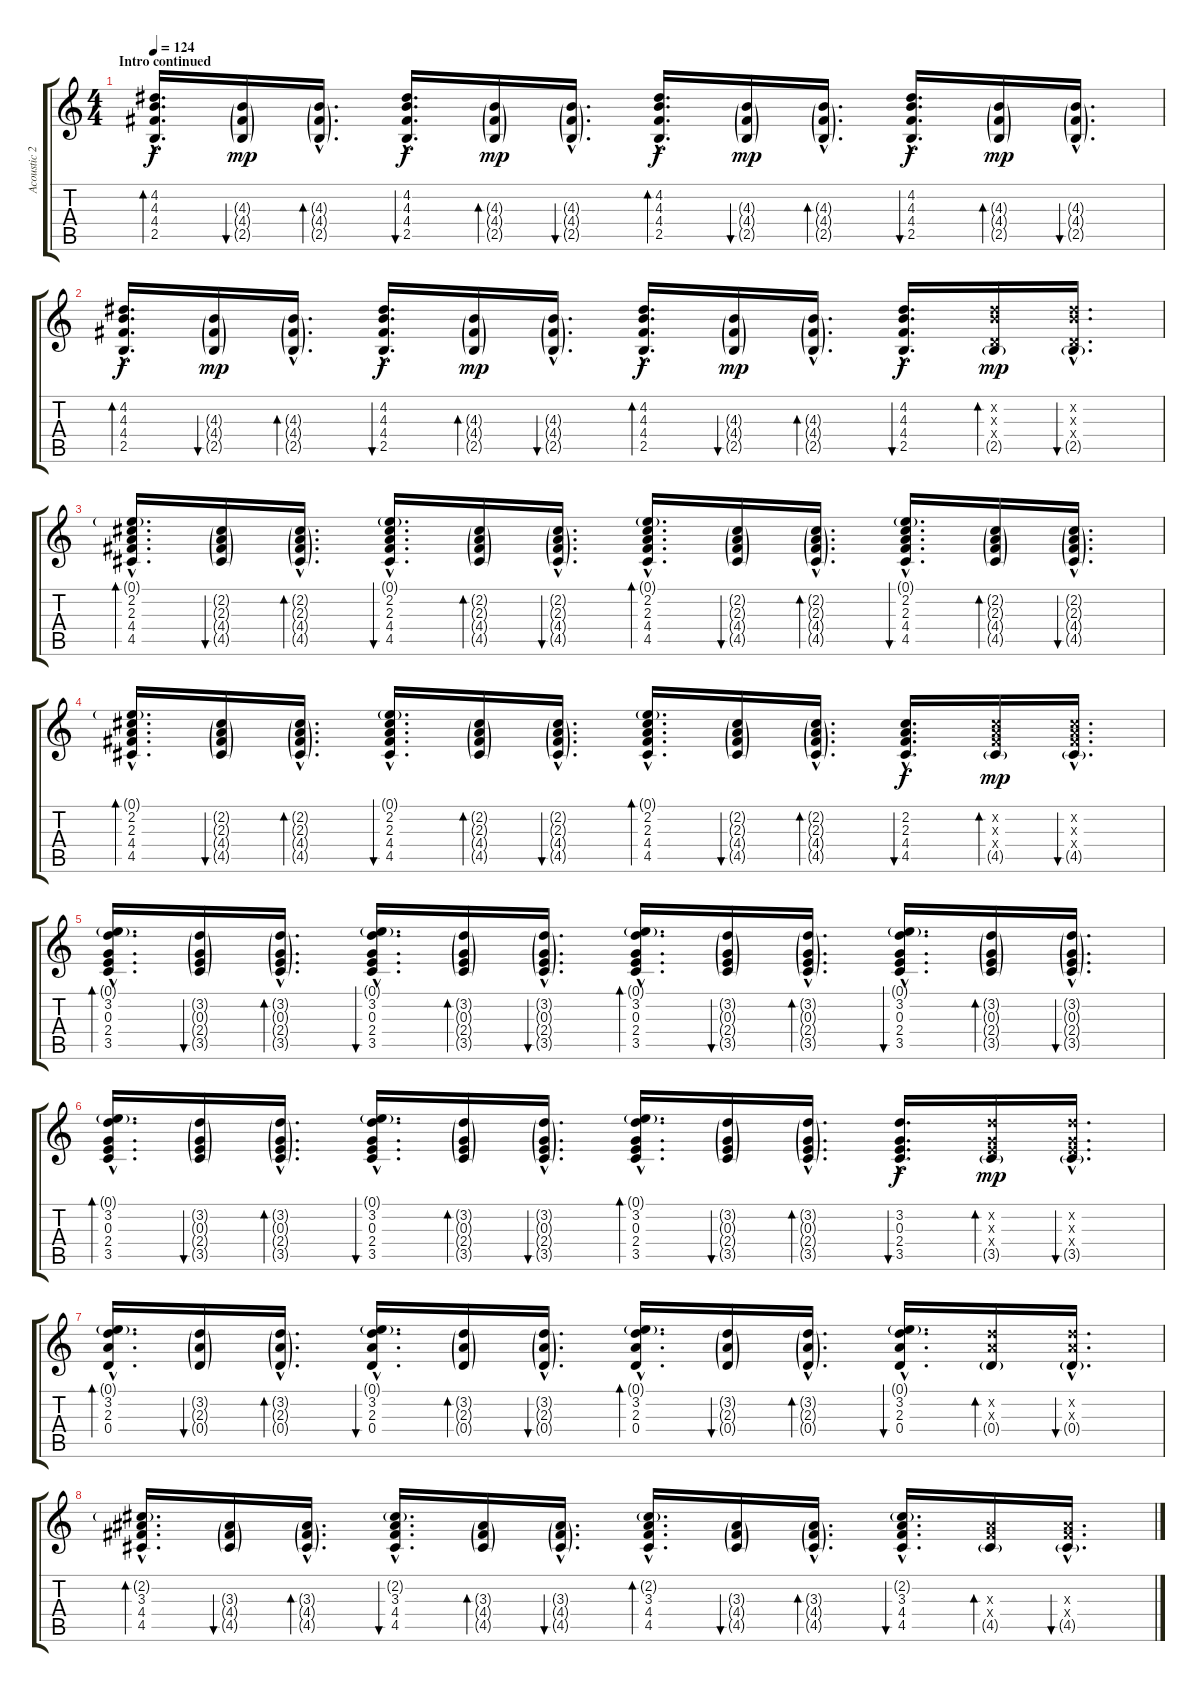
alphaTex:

\track ("Acoustic 2 (Dub)" "Acoustic 2") {instrument acousticguitarsteel}
\staff {score tabs}
\tuning (E4 B3 G3 D3 A2 E2) {hide}
\ts (4 4)
\section ("" "Intro continued")
\tempo 124
\clef g2
\ks c
(4.2{hac} 4.3{hac} 4.4{hac} 2.5{hac}).16{d bd 60 dy f} (4.3{g} 4.4{g} 2.5{g}).16{bu 60 dy mp} (4.3{g hac} 4.4{g hac} 2.5{g hac}).16{d bd 60} (4.2{hac} 4.3{hac} 4.4{hac} 2.5{hac}).16{d bu 60 dy f} (4.3{g} 4.4{g} 2.5{g}).16{bd 60 dy mp} (4.3{g hac} 4.4{g hac} 2.5{g hac}).16{d bu 60} (4.2{hac} 4.3{hac} 4.4{hac} 2.5{hac}).16{d bd 60 dy f} (4.3{g} 4.4{g} 2.5{g}).16{bu 60 dy mp} (4.3{g hac} 4.4{g hac} 2.5{g hac}).16{d bd 60} (4.2{hac} 4.3{hac} 4.4{hac} 2.5{hac}).16{d bu 60 dy f} (4.3{g} 4.4{g} 2.5{g}).16{bd 60 dy mp} (4.3{g hac} 4.4{g hac} 2.5{g hac}).16{d bu 60} |
(4.2{hac} 4.3{hac} 4.4{hac} 2.5{hac}).16{d bd 60 dy f} (4.3{g} 4.4{g} 2.5{g}).16{bu 60 dy mp} (4.3{g hac} 4.4{g hac} 2.5{g hac}).16{d bd 60} (4.2{hac} 4.3{hac} 4.4{hac} 2.5{hac}).16{d bu 60 dy f} (4.3{g} 4.4{g} 2.5{g}).16{bd 60 dy mp} (4.3{g hac} 4.4{g hac} 2.5{g hac}).16{d bu 60} (4.2{hac} 4.3{hac} 4.4{hac} 2.5{hac}).16{d bd 60 dy f} (4.3{g} 4.4{g} 2.5{g}).16{bu 60 dy mp} (4.3{g hac} 4.4{g hac} 2.5{g hac}).16{d bd 60} (4.2{hac} 4.3{hac} 4.4{hac} 2.5{hac}).16{d bu 60 dy f} (4.2{x} 4.3{x} 0.4{x} 2.5{g}).16{bd 60 dy mp} (4.2{hac x} 4.3{hac x} 0.4{hac x} 2.5{g hac}).16{d bu 60} |
(0.1{g hac} 2.2{hac} 2.3{hac} 4.4{hac} 4.5{hac}).16{d bd 60} (2.2{g} 2.3{g} 4.4{g} 4.5{g}).16{bu 60} (2.2{g hac} 2.3{g hac} 4.4{g hac} 4.5{g hac}).16{d bd 60} (0.1{g hac} 2.2{hac} 2.3{hac} 4.4{hac} 4.5{hac}).16{d bu 60} (2.2{g} 2.3{g} 4.4{g} 4.5{g}).16{bd 60} (2.2{g hac} 2.3{g hac} 4.4{g hac} 4.5{g hac}).16{d bu 60} (0.1{g hac} 2.2{hac} 2.3{hac} 4.4{hac} 4.5{hac}).16{d bd 60} (2.2{g} 2.3{g} 4.4{g} 4.5{g}).16{bu 60} (2.2{g hac} 2.3{g hac} 4.4{g hac} 4.5{g hac}).16{d bd 60} (0.1{g hac} 2.2{hac} 2.3{hac} 4.4{hac} 4.5{hac}).16{d bu 60} (2.2{g} 2.3{g} 4.4{g} 4.5{g}).16{bd 60} (2.2{g hac} 2.3{g hac} 4.4{g hac} 4.5{g hac}).16{d bu 60} |
(0.1{g hac} 2.2{hac} 2.3{hac} 4.4{hac} 4.5{hac}).16{d bd 60} (2.2{g} 2.3{g} 4.4{g} 4.5{g}).16{bu 60} (2.2{g hac} 2.3{g hac} 4.4{g hac} 4.5{g hac}).16{d bd 60} (0.1{g hac} 2.2{hac} 2.3{hac} 4.4{hac} 4.5{hac}).16{d bu 60} (2.2{g} 2.3{g} 4.4{g} 4.5{g}).16{bd 60} (2.2{g hac} 2.3{g hac} 4.4{g hac} 4.5{g hac}).16{d bu 60} (0.1{g hac} 2.2{hac} 2.3{hac} 4.4{hac} 4.5{hac}).16{d bd 60} (2.2{g} 2.3{g} 4.4{g} 4.5{g}).16{bu 60} (2.2{g hac} 2.3{g hac} 4.4{g hac} 4.5{g hac}).16{d bd 60} (2.2{hac} 2.3{hac} 4.4{hac} 4.5{hac}).16{d bu 60 dy f} (2.2{x} 2.3{x} 4.4{x} 4.5{g}).16{bd 60 dy mp} (2.2{hac x} 2.3{hac x} 4.4{hac x} 4.5{g hac}).16{d bu 60} |
(0.1{g hac} 3.2{hac} 0.3{hac} 2.4{hac} 3.5{hac}).16{d bd 60} (3.2{g} 0.3{g} 2.4{g} 3.5{g}).16{bu 60} (3.2{g hac} 0.3{g hac} 2.4{g hac} 3.5{g hac}).16{d bd 60} (0.1{g hac} 3.2{hac} 0.3{hac} 2.4{hac} 3.5{hac}).16{d bu 60} (3.2{g} 0.3{g} 2.4{g} 3.5{g}).16{bd 60} (3.2{g hac} 0.3{g hac} 2.4{g hac} 3.5{g hac}).16{d bu 60} (0.1{g hac} 3.2{hac} 0.3{hac} 2.4{hac} 3.5{hac}).16{d bd 60} (3.2{g} 0.3{g} 2.4{g} 3.5{g}).16{bu 60} (3.2{g hac} 0.3{g hac} 2.4{g hac} 3.5{g hac}).16{d bd 60} (0.1{g hac} 3.2{hac} 0.3{hac} 2.4{hac} 3.5{hac}).16{d bu 60} (3.2{g} 0.3{g} 2.4{g} 3.5{g}).16{bd 60} (3.2{g hac} 0.3{g hac} 2.4{g hac} 3.5{g hac}).16{d bu 60} |
(0.1{g hac} 3.2{hac} 0.3{hac} 2.4{hac} 3.5{hac}).16{d bd 60} (3.2{g} 0.3{g} 2.4{g} 3.5{g}).16{bu 60} (3.2{g hac} 0.3{g hac} 2.4{g hac} 3.5{g hac}).16{d bd 60} (0.1{g hac} 3.2{hac} 0.3{hac} 2.4{hac} 3.5{hac}).16{d bu 60} (3.2{g} 0.3{g} 2.4{g} 3.5{g}).16{bd 60} (3.2{g hac} 0.3{g hac} 2.4{g hac} 3.5{g hac}).16{d bu 60} (0.1{g hac} 3.2{hac} 0.3{hac} 2.4{hac} 3.5{hac}).16{d bd 60} (3.2{g} 0.3{g} 2.4{g} 3.5{g}).16{bu 60} (3.2{g hac} 0.3{g hac} 2.4{g hac} 3.5{g hac}).16{d bd 60} (3.2{hac} 0.3{hac} 2.4{hac} 3.5{hac}).16{d bu 60 dy f} (3.2{x} 0.3{x} 2.4{x} 3.5{g}).16{bd 60 dy mp} (3.2{hac x} 0.3{hac x} 2.4{hac x} 3.5{g hac}).16{d bu 60} |
(0.1{g hac} 3.2{hac} 2.3{hac} 0.4{hac}).16{d bd 60} (3.2{g} 2.3{g} 0.4{g}).16{bu 60} (3.2{g hac} 2.3{g hac} 0.4{g hac}).16{d bd 60} (0.1{g hac} 3.2{hac} 2.3{hac} 0.4{hac}).16{d bu 60} (3.2{g} 2.3{g} 0.4{g}).16{bd 60} (3.2{g hac} 2.3{g hac} 0.4{g hac}).16{d bu 60} (0.1{g hac} 3.2{hac} 2.3{hac} 0.4{hac}).16{d bd 60} (3.2{g} 2.3{g} 0.4{g}).16{bu 60} (3.2{g hac} 2.3{g hac} 0.4{g hac}).16{d bd 60} (0.1{g hac} 3.2{hac} 2.3{hac} 0.4{hac}).16{d bu 60} (3.2{x} 2.3{x} 0.4{g}).16{bd 60} (3.2{hac x} 2.3{hac x} 0.4{g hac}).16{d bu 60} |
(2.2{g hac} 3.3{hac} 4.4{hac} 4.5{hac}).16{d bd 60} (3.3{g} 4.4{g} 4.5{g}).16{bu 60} (3.3{g hac} 4.4{g hac} 4.5{g hac}).16{d bd 60} (2.2{g hac} 3.3{hac} 4.4{hac} 4.5{hac}).16{d bu 60} (3.3{g} 4.4{g} 4.5{g}).16{bd 60} (3.3{g hac} 4.4{g hac} 4.5{g hac}).16{d bu 60} (2.2{g hac} 3.3{hac} 4.4{hac} 4.5{hac}).16{d bd 60} (3.3{g} 4.4{g} 4.5{g}).16{bu 60} (3.3{g hac} 4.4{g hac} 4.5{g hac}).16{d bd 60} (2.2{g hac} 3.3{hac} 4.4{hac} 4.5{hac}).16{d bu 60} (3.3{x} 4.4{x} 4.5{g}).16{bd 60} (3.3{hac x} 4.4{hac x} 4.5{g hac}).16{d bu 60}
